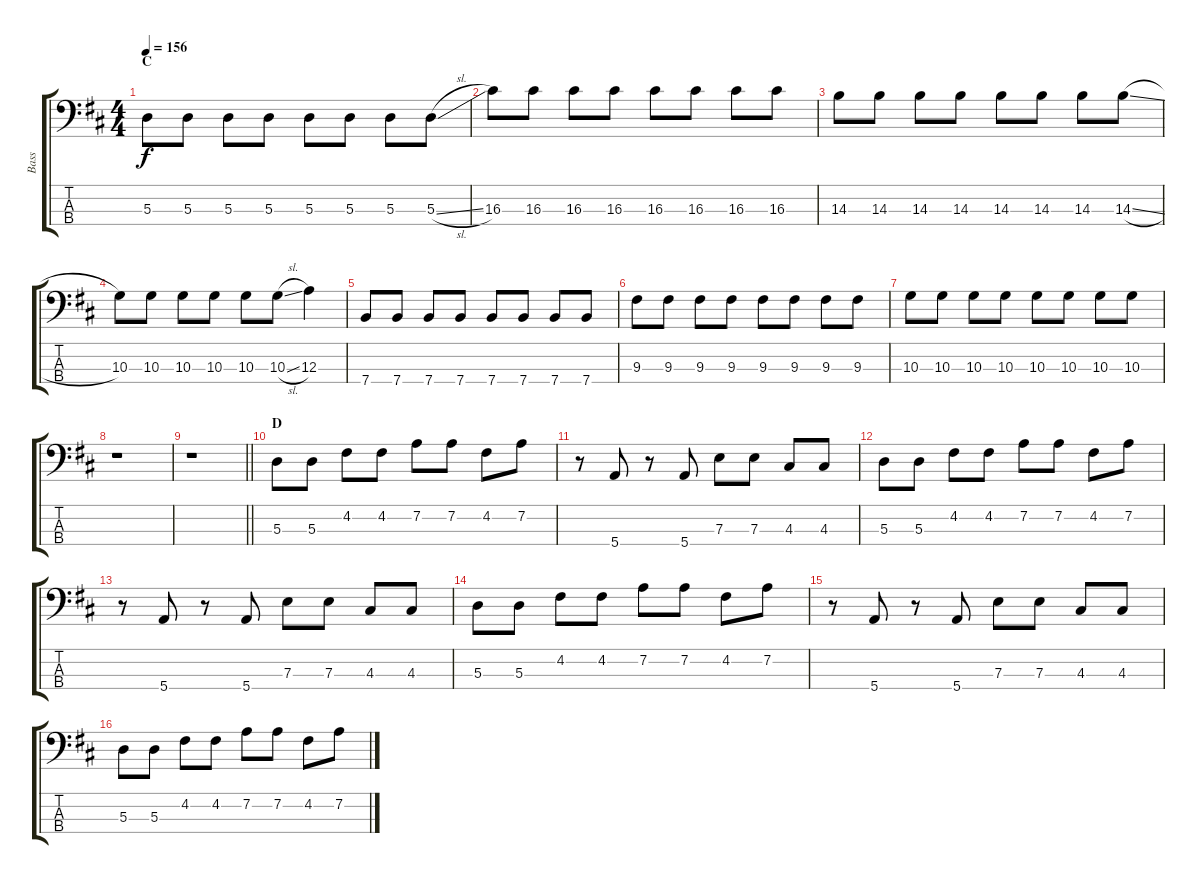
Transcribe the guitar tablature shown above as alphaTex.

\track ("Bass" "Bass") {instrument electricbassfinger}
\staff {score tabs}
\tuning (G2 D2 A1 E1) {hide}
\ts (4 4)
\section ("" "C")
\tempo 156
\clef f4
\ks d
5.3.8{dy f} 5.3.8 5.3.8 5.3.8 5.3.8 5.3.8 5.3.8 5.3{sl}.8 |
16.3.8 16.3.8 16.3.8 16.3.8 16.3.8 16.3.8 16.3.8 16.3.8 |
14.3.8 14.3.8 14.3.8 14.3.8 14.3.8 14.3.8 14.3.8 14.3{sl}.8 |
10.3.8 10.3.8 10.3.8 10.3.8 10.3.8 10.3{sl}.8 12.3.4 |
7.4.8 7.4.8 7.4.8 7.4.8 7.4.8 7.4.8 7.4.8 7.4.8 |
9.3.8 9.3.8 9.3.8 9.3.8 9.3.8 9.3.8 9.3.8 9.3.8 |
10.3.8 10.3.8 10.3.8 10.3.8 10.3.8 10.3.8 10.3.8 10.3.8 |
r.1 |
\barLineRight lightlight
r.1 |
\section ("" "D")
5.3.8 5.3.8 4.2.8 4.2.8 7.2.8 7.2.8 4.2.8 7.2.8 |
r.8 5.4.8 r.8 5.4.8 7.3.8 7.3.8 4.3.8 4.3.8 |
5.3.8 5.3.8 4.2.8 4.2.8 7.2.8 7.2.8 4.2.8 7.2.8 |
r.8 5.4.8 r.8 5.4.8 7.3.8 7.3.8 4.3.8 4.3.8 |
5.3.8 5.3.8 4.2.8 4.2.8 7.2.8 7.2.8 4.2.8 7.2.8 |
r.8 5.4.8 r.8 5.4.8 7.3.8 7.3.8 4.3.8 4.3.8 |
5.3.8 5.3.8 4.2.8 4.2.8 7.2.8 7.2.8 4.2.8 7.2.8
